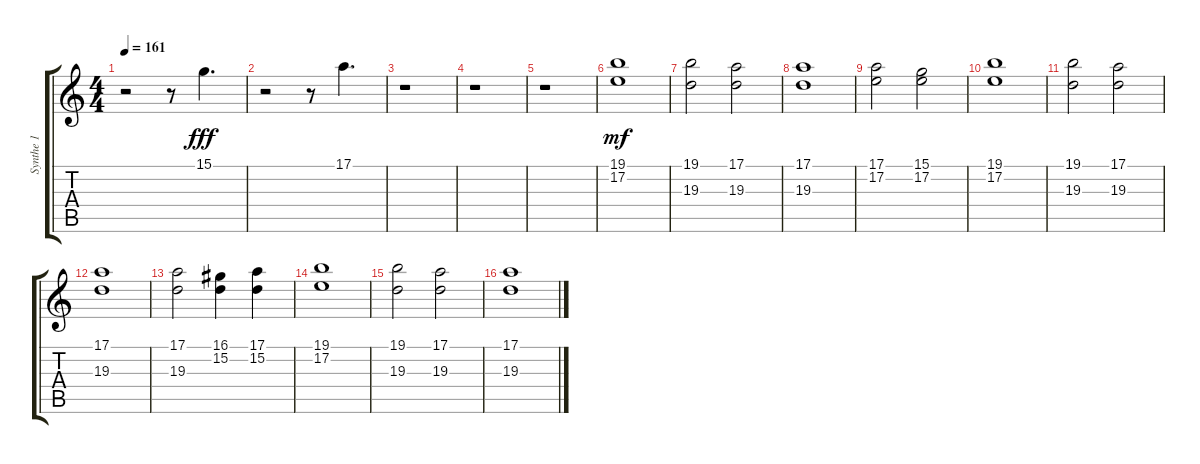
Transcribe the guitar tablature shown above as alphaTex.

\track ("Synthe 1" "Synthe 1") {instrument fx5brightness}
\staff {score tabs}
\tuning (E4 B3 G3 D3 A2 E2) {hide}
\ts (4 4)
\tempo 161
\clef g2
\ks c
r.2{dy fff} r.8 15.1.4{d} |
r.2 r.8 17.1.4{d} |
r.1 |
r.1 |
r.1 |
(19.1 17.2).1{dy mf} |
(19.1 19.3).2 (17.1 19.3).2 |
(17.1 19.3).1 |
(17.1 17.2).2 (15.1 17.2).2 |
(19.1 17.2).1 |
(19.1 19.3).2 (17.1 19.3).2 |
(17.1 19.3).1 |
(17.1 19.3).2 (16.1 15.2).4 (17.1 15.2).4 |
(19.1 17.2).1 |
(19.1 19.3).2 (17.1 19.3).2 |
(17.1 19.3).1
